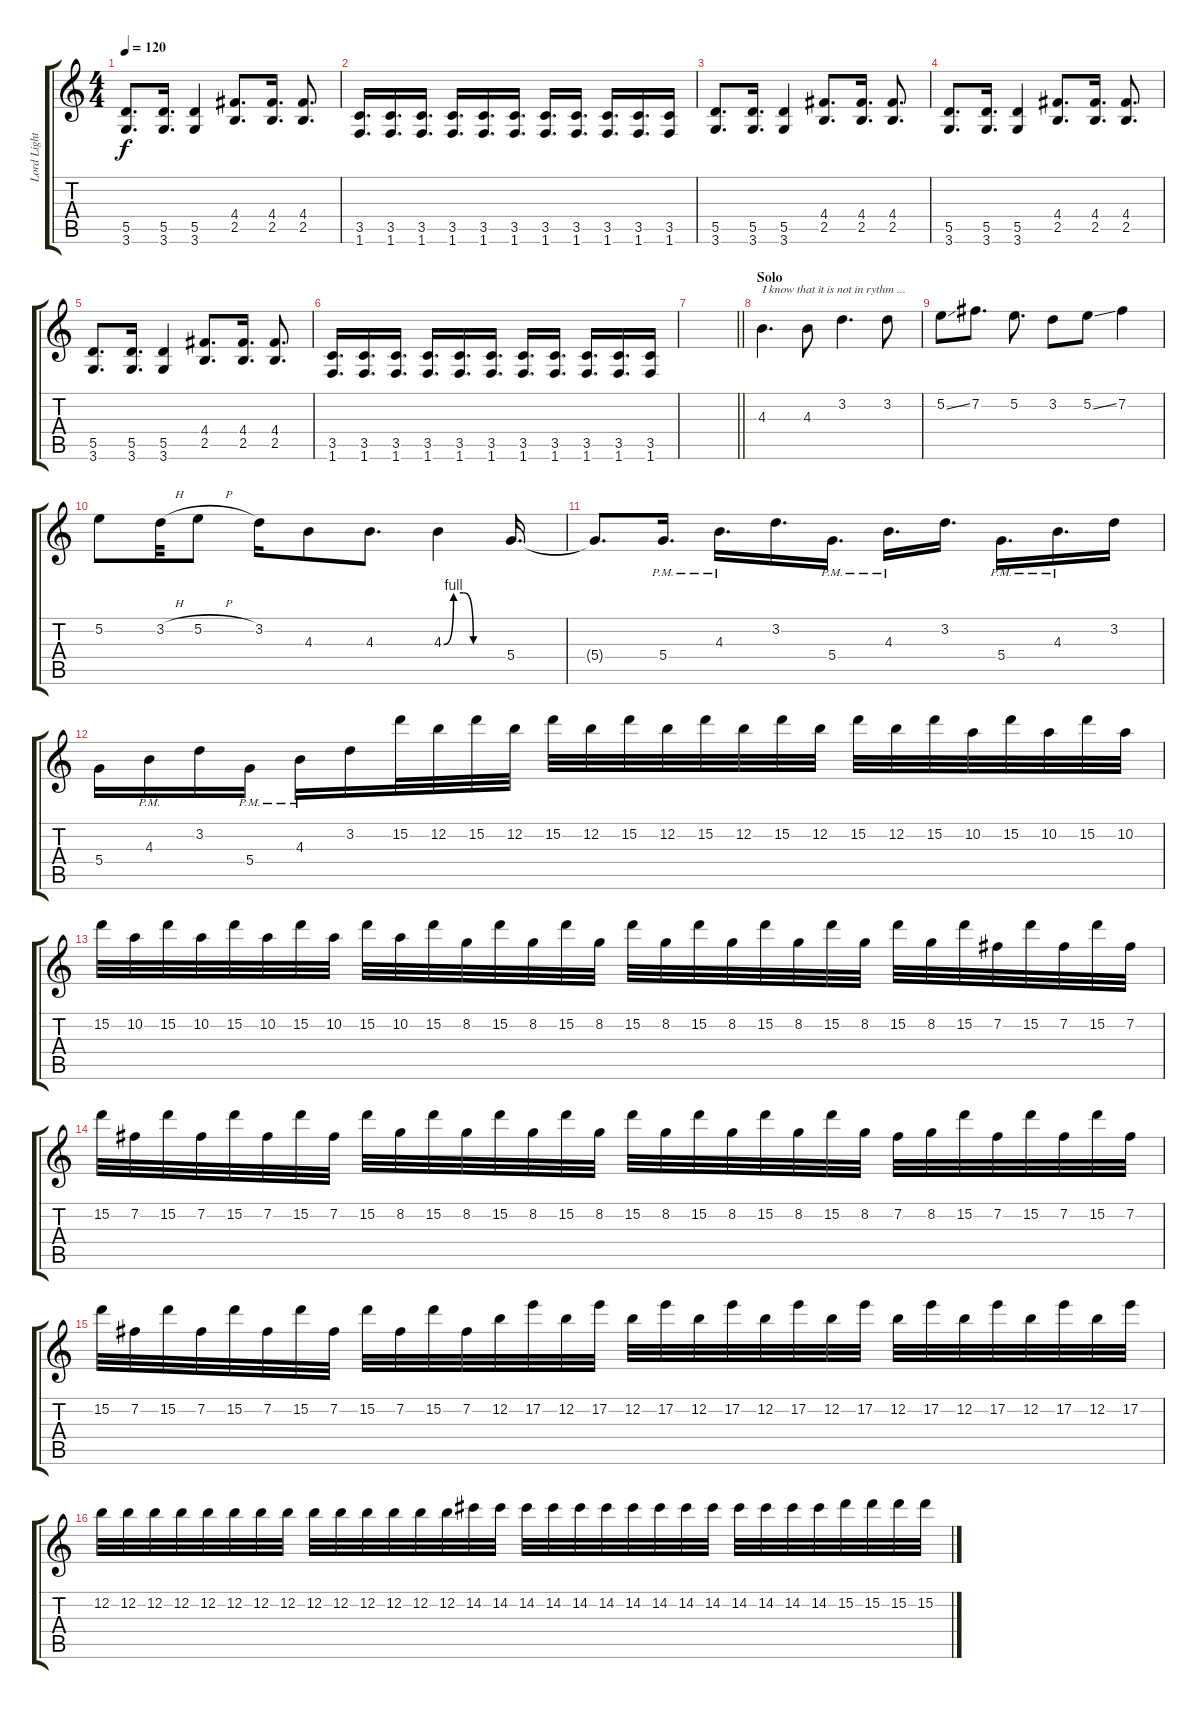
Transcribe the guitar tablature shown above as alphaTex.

\track ("Lord Lightbringer" "Lord Light") {instrument distortionguitar}
\staff {score tabs}
\tuning (E4 B3 G3 D3 A2 E2) {hide}
\ts (4 4)
\tempo 120
\clef g2
\ks c
(5.5 3.6).8{d dy f} (5.5 3.6).16{d} (5.5 3.6).4 (4.4 2.5).8{d} (4.4 2.5).16{d} (4.4 2.5).8{d} |
(3.5 1.6).16{d} (3.5 1.6).16{d} (3.5 1.6).16{d} (3.5 1.6).16{d} (3.5 1.6).16{d} (3.5 1.6).16{d} (3.5 1.6).16{d} (3.5 1.6).16{d} (3.5 1.6).16{d} (3.5 1.6).16{d} (3.5 1.6).16 |
(5.5 3.6).8{d} (5.5 3.6).16{d} (5.5 3.6).4 (4.4 2.5).8{d} (4.4 2.5).16{d} (4.4 2.5).8{d} |
(5.5 3.6).8{d} (5.5 3.6).16{d} (5.5 3.6).4 (4.4 2.5).8{d} (4.4 2.5).16{d} (4.4 2.5).8{d} |
(5.5 3.6).8{d} (5.5 3.6).16{d} (5.5 3.6).4 (4.4 2.5).8{d} (4.4 2.5).16{d} (4.4 2.5).8{d} |
(3.5 1.6).16{d} (3.5 1.6).16{d} (3.5 1.6).16{d} (3.5 1.6).16{d} (3.5 1.6).16{d} (3.5 1.6).16{d} (3.5 1.6).16{d} (3.5 1.6).16{d} (3.5 1.6).16{d} (3.5 1.6).16{d} (3.5 1.6).16 |
\barLineRight lightlight
|
\section ("" "Solo")
4.3.4{d txt "I know that it is not in rythm ..."} 4.3.8 3.2.4{d} 3.2.8 |
5.2{ss}.8 7.2.8{d} 5.2.8{d} 3.2.8 5.2{ss}.8 7.2.4 |
5.2.8 3.2{h}.32 5.2{h}.8 3.2.16 4.3.8 4.3.8{d} 4.3{be (custom 0 0 10 4 20 4 30 0 60 0)}.4 5.4.16{d} |
5.4{t}.8{d} 5.4{pm}.16{d} 4.3{pm}.16{d} 3.2.16{d} 5.4{pm}.16{d} 4.3{pm}.16{d} 3.2.16{d} 5.4{pm}.16{d} 4.3{pm}.16{d} 3.2.16 |
5.4.16 4.3{pm}.16 3.2.16 5.4{pm}.16 4.3{pm}.16 3.2.16 15.2.32 12.2.32 15.2.32 12.2.32 15.2.32 12.2.32 15.2.32 12.2.32 15.2.32 12.2.32 15.2.32 12.2.32 15.2.32 12.2.32 15.2.32 10.2.32 15.2.32 10.2.32 15.2.32 10.2.32 |
15.2.32 10.2.32 15.2.32 10.2.32 15.2.32 10.2.32 15.2.32 10.2.32 15.2.32 10.2.32 15.2.32 8.2.32 15.2.32 8.2.32 15.2.32 8.2.32 15.2.32 8.2.32 15.2.32 8.2.32 15.2.32 8.2.32 15.2.32 8.2.32 15.2.32 8.2.32 15.2.32 7.2.32 15.2.32 7.2.32 15.2.32 7.2.32 |
15.2.32 7.2.32 15.2.32 7.2.32 15.2.32 7.2.32 15.2.32 7.2.32 15.2.32 8.2.32 15.2.32 8.2.32 15.2.32 8.2.32 15.2.32 8.2.32 15.2.32 8.2.32 15.2.32 8.2.32 15.2.32 8.2.32 15.2.32 8.2.32 7.2.32 8.2.32 15.2.32 7.2.32 15.2.32 7.2.32 15.2.32 7.2.32 |
15.2.32 7.2.32 15.2.32 7.2.32 15.2.32 7.2.32 15.2.32 7.2.32 15.2.32 7.2.32 15.2.32 7.2.32 12.2.32 17.2.32 12.2.32 17.2.32 12.2.32 17.2.32 12.2.32 17.2.32 12.2.32 17.2.32 12.2.32 17.2.32 12.2.32 17.2.32 12.2.32 17.2.32 12.2.32 17.2.32 12.2.32 17.2.32 |
12.2.32 12.2.32 12.2.32 12.2.32 12.2.32 12.2.32 12.2.32 12.2.32 12.2.32 12.2.32 12.2.32 12.2.32 12.2.32 12.2.32 14.2.32 14.2.32 14.2.32 14.2.32 14.2.32 14.2.32 14.2.32 14.2.32 14.2.32 14.2.32 14.2.32 14.2.32 14.2.32 14.2.32 15.2.32 15.2.32 15.2.32 15.2.32
